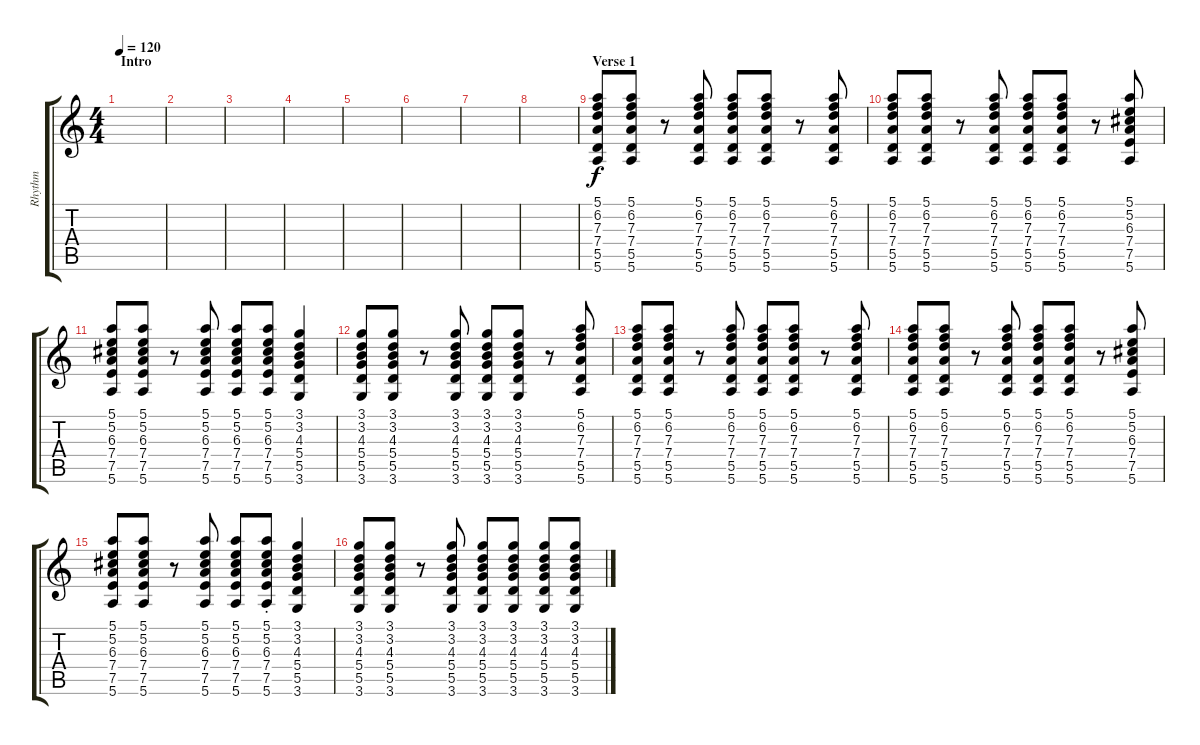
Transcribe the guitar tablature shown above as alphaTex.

\track ("Rhythm" "Rhythm") {instrument electricguitarjazz}
\staff {score tabs}
\tuning (E4 B3 G3 D3 A2 E2) {hide}
\ts (4 4)
\section ("" "Intro")
\tempo 120
\clef g2
\ks c
|
|
|
|
|
|
|
|
\section ("" "Verse 1")
(5.1 6.2 7.3 7.4 5.5 5.6).8 (5.1 6.2 7.3 7.4 5.5 5.6).8 r.8 (5.1 6.2 7.3 7.4 5.5 5.6).8 (5.1 6.2 7.3 7.4 5.5 5.6).8 (5.1 6.2 7.3 7.4 5.5 5.6).8 r.8 (5.1 6.2 7.3 7.4 5.5 5.6).8 |
(5.1 6.2 7.3 7.4 5.5 5.6).8 (5.1 6.2 7.3 7.4 5.5 5.6).8 r.8 (5.1 6.2 7.3 7.4 5.5 5.6).8 (5.1 6.2 7.3 7.4 5.5 5.6).8 (5.1 6.2 7.3 7.4 5.5 5.6).8 r.8 (5.1 5.2 6.3 7.4 7.5 5.6).8 |
(5.1 5.2 6.3 7.4 7.5 5.6).8 (5.1 5.2 6.3 7.4 7.5 5.6).8 r.8 (5.1 5.2 6.3 7.4 7.5 5.6).8 (5.1 5.2 6.3 7.4 7.5 5.6).8 (5.1 5.2 6.3 7.4 7.5 5.6).8 (3.1 3.2 4.3 5.4 5.5 3.6).4 |
(3.1 3.2 4.3 5.4 5.5 3.6).8 (3.1 3.2 4.3 5.4 5.5 3.6).8 r.8 (3.1 3.2 4.3 5.4 5.5 3.6).8 (3.1 3.2 4.3 5.4 5.5 3.6).8 (3.1 3.2 4.3 5.4 5.5 3.6).8 r.8 (5.1 6.2 7.3 7.4 5.5 5.6).8 |
(5.1 6.2 7.3 7.4 5.5 5.6).8 (5.1 6.2 7.3 7.4 5.5 5.6).8 r.8 (5.1 6.2 7.3 7.4 5.5 5.6).8 (5.1 6.2 7.3 7.4 5.5 5.6).8 (5.1 6.2 7.3 7.4 5.5 5.6).8 r.8 (5.1 6.2 7.3 7.4 5.5 5.6).8 |
(5.1 6.2 7.3 7.4 5.5 5.6).8 (5.1 6.2 7.3 7.4 5.5 5.6).8 r.8 (5.1 6.2 7.3 7.4 5.5 5.6).8 (5.1 6.2 7.3 7.4 5.5 5.6).8 (5.1 6.2 7.3 7.4 5.5 5.6).8 r.8 (5.1 5.2 6.3 7.4 7.5 5.6).8 |
(5.1 5.2 6.3 7.4 7.5 5.6).8 (5.1 5.2 6.3 7.4 7.5 5.6).8 r.8 (5.1 5.2 6.3 7.4 7.5 5.6).8 (5.1 5.2 6.3 7.4 7.5 5.6).8 (5.1{st} 5.2{st} 6.3{st} 7.4{st} 7.5{st} 5.6{st}).8 (3.1 3.2 4.3 5.4 5.5 3.6).4 |
(3.1 3.2 4.3 5.4 5.5 3.6).8 (3.1 3.2 4.3 5.4 5.5 3.6).8 r.8 (3.1 3.2 4.3 5.4 5.5 3.6).8 (3.1 3.2 4.3 5.4 5.5 3.6).8 (3.1 3.2 4.3 5.4 5.5 3.6).8 (3.1 3.2 4.3 5.4 5.5 3.6).8 (3.1 3.2 4.3 5.4 5.5 3.6).8
